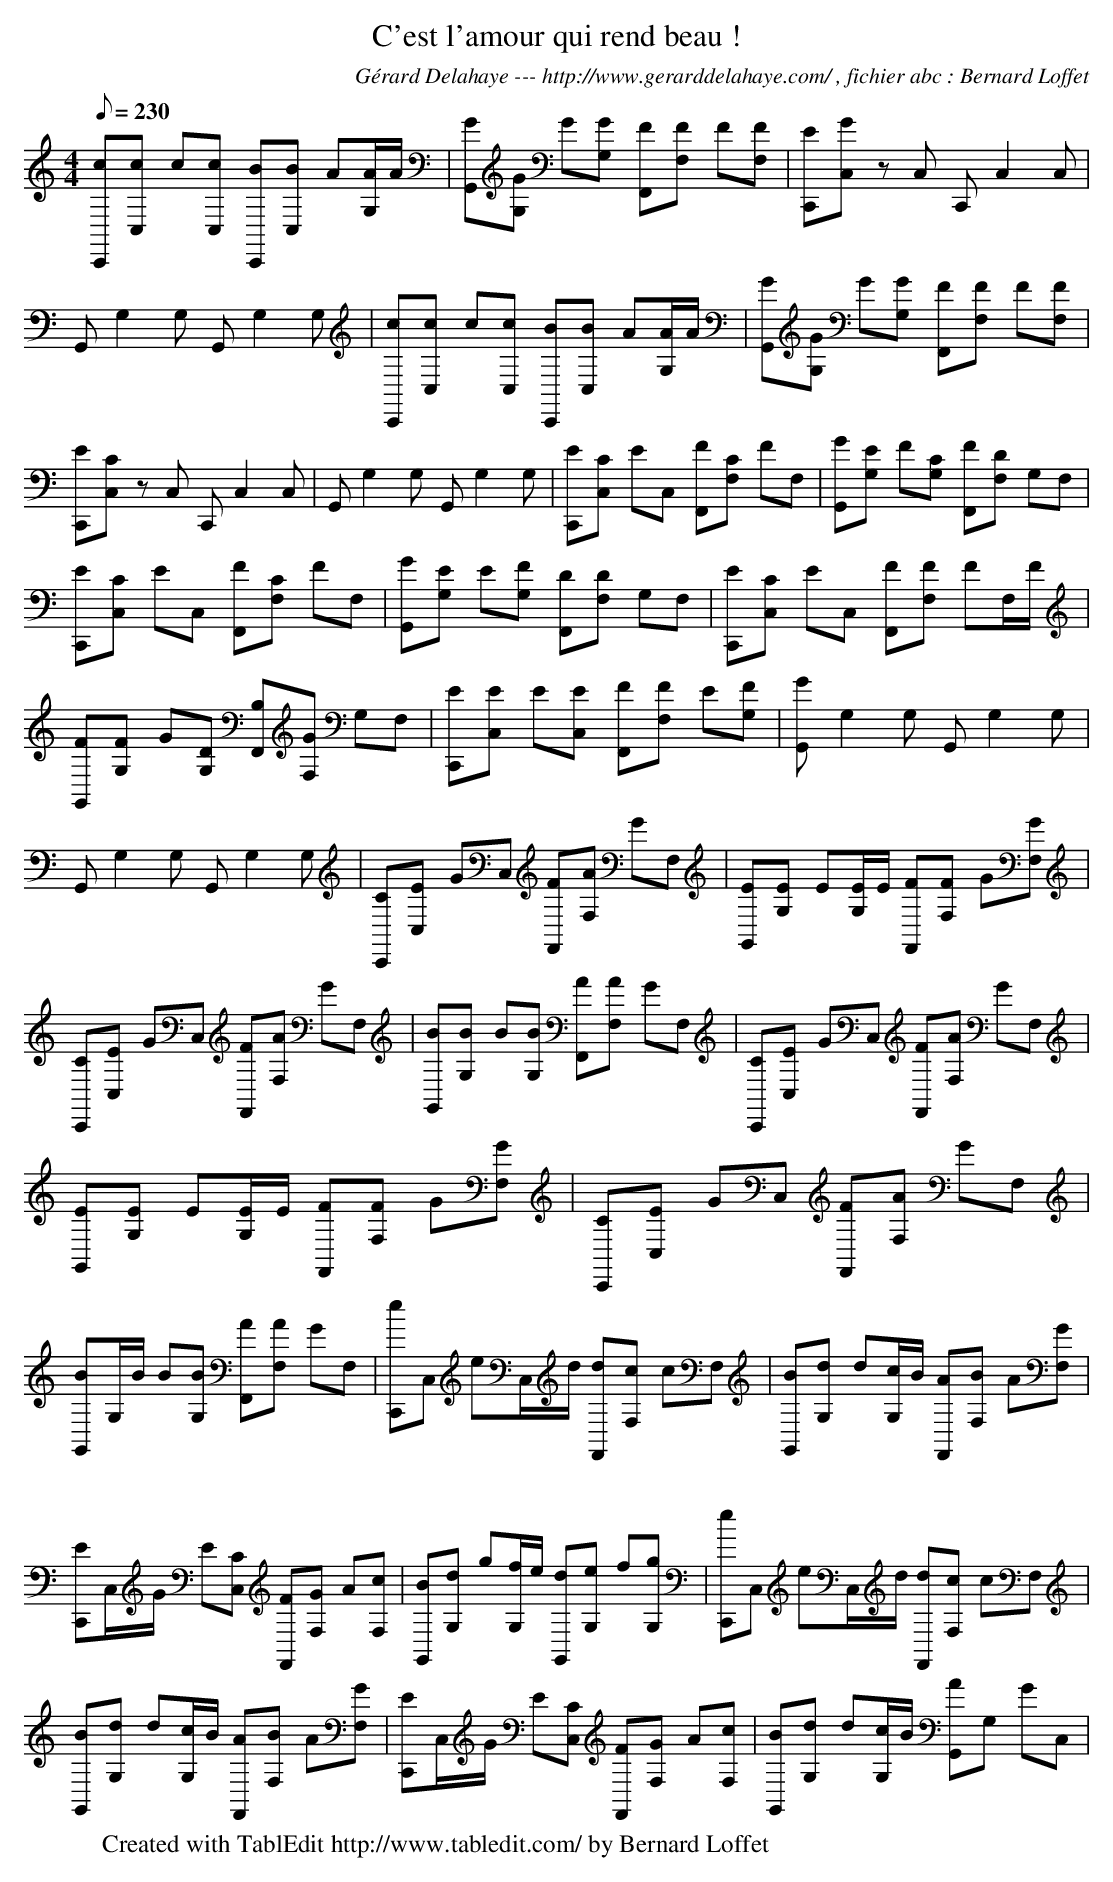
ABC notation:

X:1
T:C'est l'amour qui rend beau !
C:Gérard Delahaye --- http://www.gerarddelahaye.com/ , fichier abc : Bernard Loffet
L:1/8
Q:230
M:4/4
K:C
 [cC,,][cC,] c[cC,] [BC,,][BC,] A[A/G,/]A/ | [GG,,][GG,] G[GG,] [FF,,][FF,] F[FF,] | \
 [EC,,][GC,] zC, C,,C,2C, | G,,G,2G, G,,G,2G, | [cC,,][cC,] c[cC,] [BC,,][BC,] A[A/G,/]A/ | \
 [GG,,][GG,] G[GG,] [FF,,][FF,] F[FF,] | [EC,,][CC,] zC, C,,C,2C, | G,,G,2G, G,,G,2G, | \
 [EC,,][CC,] EC, [FF,,][CF,] FF, | [GG,,][EG,] F[CG,] [FF,,][DF,] G,F, | [EC,,][CC,] EC, [FF,,][CF,] FF, | \
 [GG,,][EG,] E[FG,] [DF,,][DF,] G,F, | [EC,,][CC,] EC, [FF,,][FF,] FF,/F/ | [FG,,][FG,] G[DG,] [B,F,,][GF,] G,F, | \
 [EC,,][EC,] E[EC,] [FF,,][FF,] E[FG,] | [GG,,]G,2G, G,,G,2G, | G,,G,2G, G,,G,2G, | \
 [CC,,][EC,] GC, [FF,,][AF,] GF, | [EG,,][EG,] E[E/G,/]E/ [FF,,][FF,] G[GF,] | [CC,,][EC,] GC, [FF,,][AF,] GF, | \
 [BG,,][BG,] B[BG,] [AF,,][AF,] GF, | [CC,,][EC,] GC, [FF,,][AF,] GF, | [EG,,][EG,] E[E/G,/]E/ [FF,,][FF,] G[GF,] | \
 [CC,,][EC,] GC, [FF,,][AF,] GF, | [BG,,]G,/B/ B[BG,] [AF,,][AF,] GF, | [eC,,]C, eC,/d/ [dF,,][cF,] cF, | \
 [BG,,][dG,] d[c/G,/]B/ [AF,,][BF,] A[GF,] | [EC,,]C,/G/ E[CC,] [FF,,][GF,] A[cF,] | \
 [BG,,][dG,] g[f/G,/]e/ [dG,,][eG,] f[gG,] | [eC,,]C, eC,/d/ [dF,,][cF,] cF, | [BG,,][dG,] d[c/G,/]B/ [AF,,][BF,] A[GF,] | \
 [EC,,]C,/G/ E[CC,] [FF,,][GF,] A[cF,] | [BG,,][dG,] d[c/G,/]B/ [AG,,]G, GC, | \
W:Created with TablEdit http://www.tabledit.com/ by Bernard Loffet
